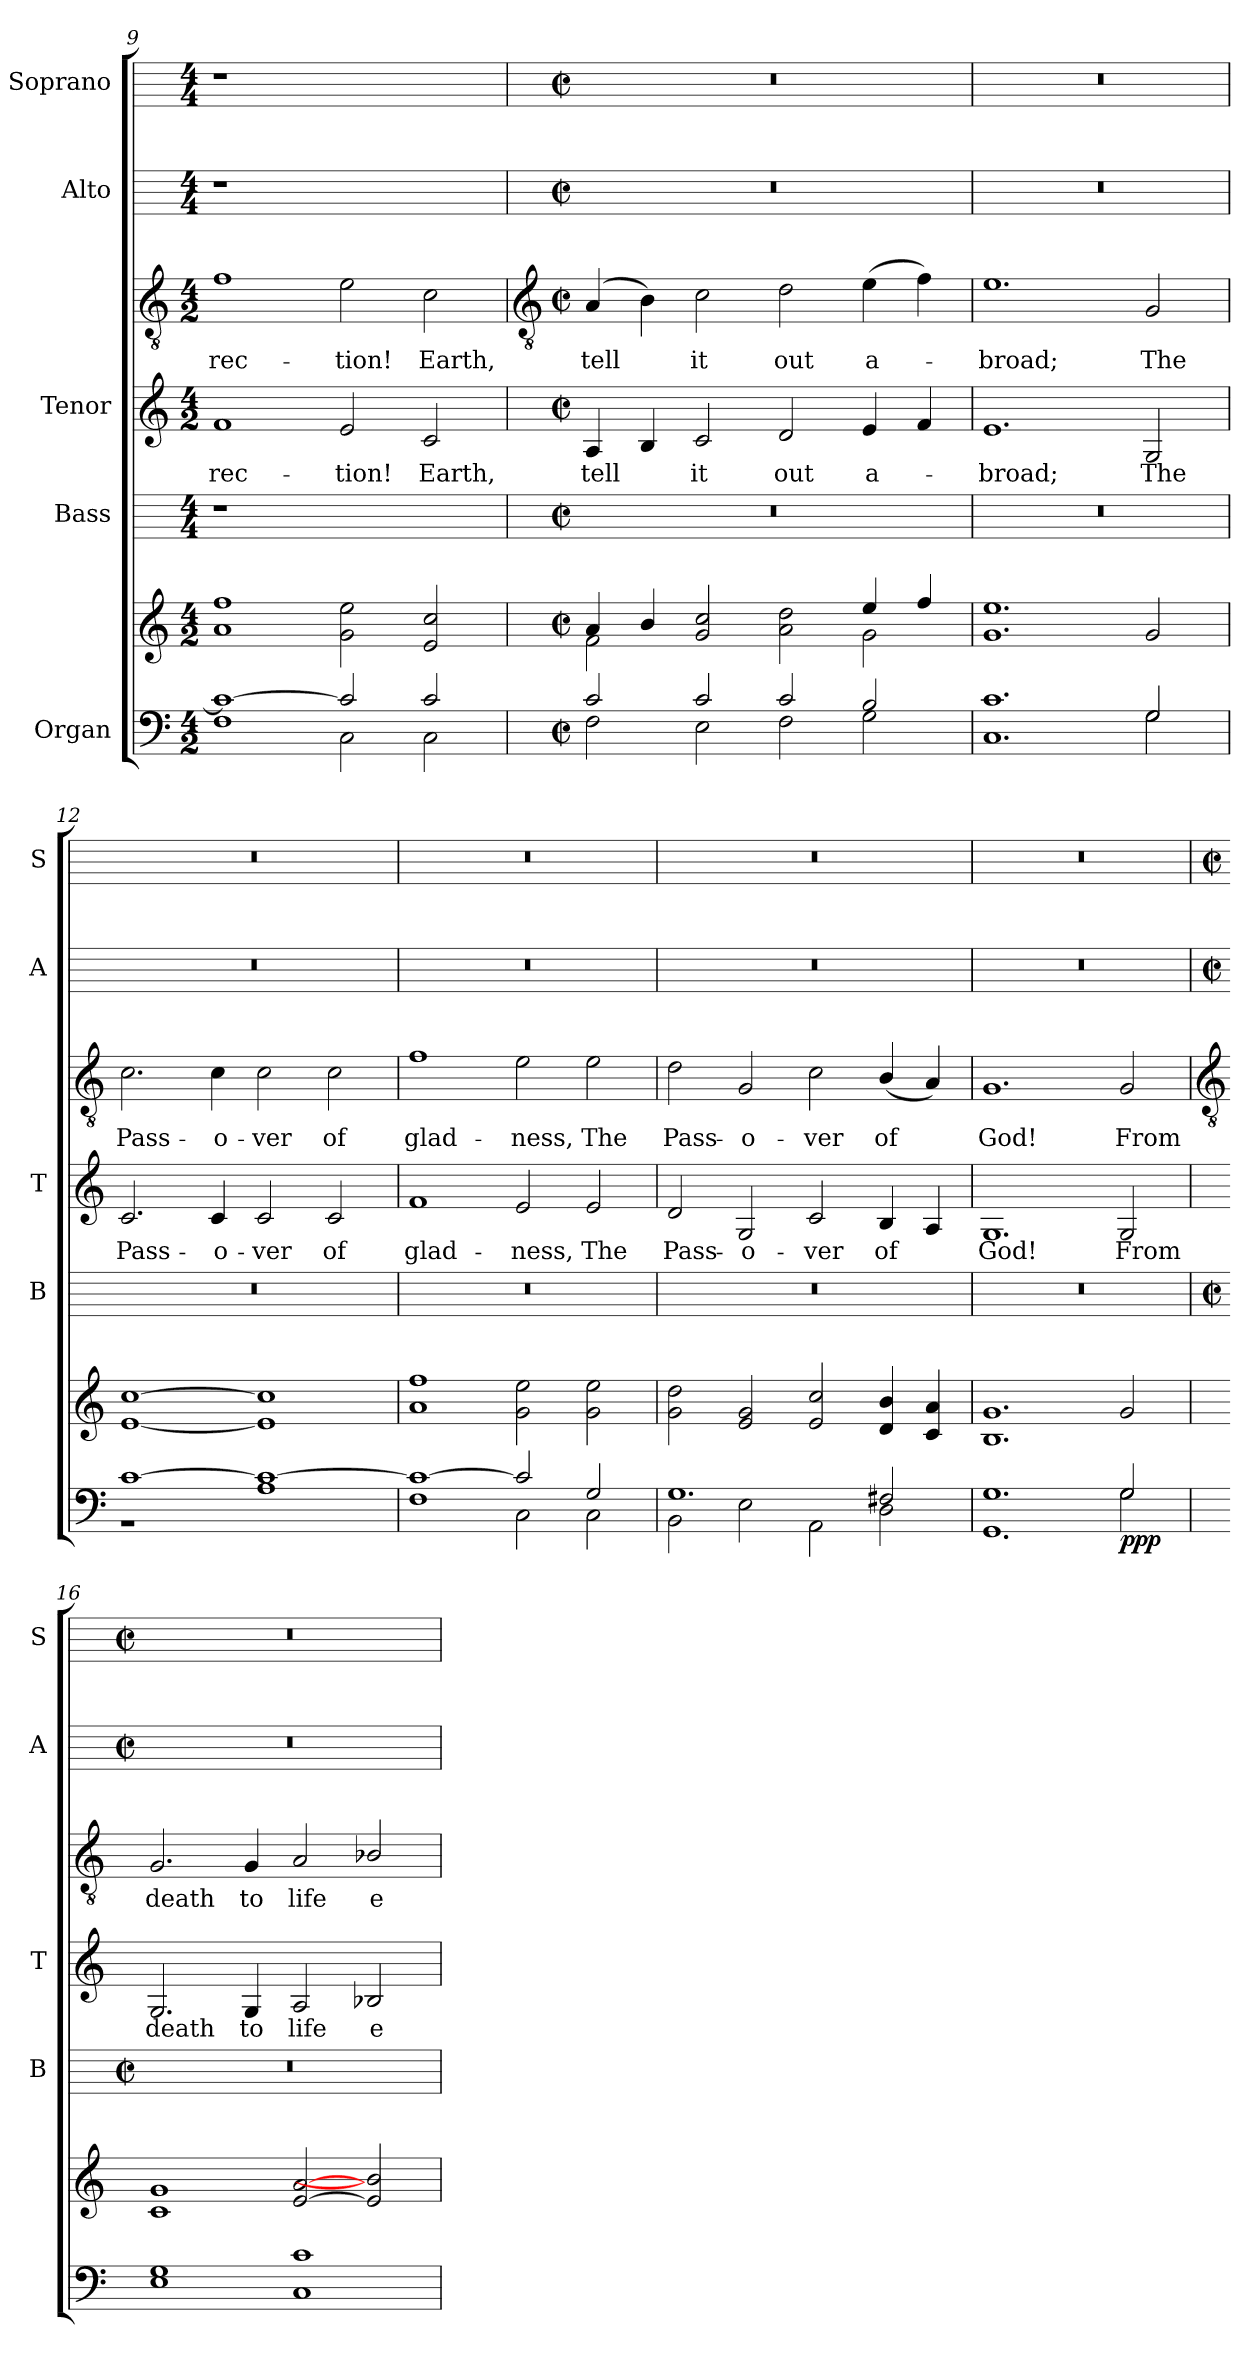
**kern	**kern	**dynam	**kern	**kern	**text	**kern	**text	**dynam	**kern	**kern
*part5	*part5	*part5	*part4	*part3	*part3	*part3	*part3	*part3	*part2	*part1
*staff7	*staff6	*staff6/7	*staff5	*staff4	*staff4	*staff3	*staff3	*staff3/4	*staff2	*staff1
*I"Organ	*	*	*I"Bass	*I"Tenor	*	*	*	*	*I"Alto	*I"Soprano
*	*	*	*I'B	*I'T	*	*	*	*	*I'A	*I'S
*clefF4	*clefG2	*	*	*	*	*clefGv2	*	*	*	*
*k[]	*k[]	*	*	*k[]	*	*k[]	*	*	*	*
*C:	*C:	*	*	*C:	*	*C:	*	*	*	*
*M4/2	*M4/2	*	*M4/4	*M4/2	*	*M4/2	*	*	*M4/4	*M4/4
=9	=9	=9	=9	=9	=9	=9	=9	=9	=9	=9
*^	*	*	*	*	*	*	*	*	*	*
!	!	!	!	!	!	!LO:LY:b	!	!LO:LY:b	!	!	!
1c/_	1F\	1a 1ff	.	1r	1f	-rec-	1f	-rec-	.	1r	1r
!	!	!	!	!	!	!LO:LY:b	!	!LO:LY:b	!	!	!
2c/]	2C\	2g 2ee	.	1ryy	2e	-tion!	2e	-tion!	.	1ryy	1ryy
!	!	!	!	!	!	!LO:LY:b	!	!LO:LY:b	!	!	!
2c/	2C\	2e 2cc	.	.	2c	Earth,	2c	Earth,	.	.	.
!!LO:LB:g=z
=10	=10	=10	=10	=10	=10	=10	=10	=10	=10	=10	=10
*	*	*	*	*	*	*	*clefGv2	*	*	*	*
*M4/2	*	*M4/2	*	*M4/2	*M4/2	*	*M4/2	*	*	*M4/2	*M4/2
*met(c|)	*	*met(c|)	*	*met(c|)	*met(c|)	*	*met(c|)	*	*	*met(c|)	*met(c|)
*	*	*^	*	*	*	*	*	*	*	*	*
!	!	!	!	!	!	!	!LO:LY:b	!	!LO:LY:b	!	!	!
2c/	2F\	4a	2f\	.	0r	4A	tell	(<4A	tell	.	0r	0r
.	.	4b/	.	.	.	4B	.	4B)	.	.	.	.
!	!	!	!	!	!	!	!LO:LY:b	!	!LO:LY:b	!	!	!
2c/	2E\	2g 2cc	2ryy	.	.	2c	it	2c	it	.	.	.
!	!	!	!	!	!	!	!LO:LY:b	!	!LO:LY:b	!	!	!
2c/	2F\	2a 2dd	2ryy	.	.	2d	out	2d	out	.	.	.
!	!	!	!	!	!	!	!LO:LY:b	!	!LO:LY:b	!	!	!
2B/	2G\	4ee/	2g\	.	.	4e	a-	(>4e	a-	.	.	.
.	.	4ff/	.	.	.	4f	.	4f)	.	.	.	.
=11	=11	=11	=11	=11	=11	=11	=11	=11	=11	=11	=11	=11
!	!	!	!	!	!	!	!LO:LY:b	!	!LO:LY:b	!	!	!
1.c/	1.C\	1.g 1.ee	0ryy	.	0r	1.e	broad;	1.e	broad;	.	0r	0r
!	!	!	!	!	!	!	!LO:LY:b	!	!LO:LY:b	!	!	!
2G/	2G\	2g	.	.	.	2G	The	2G	The	.	.	.
*	*	*v	*v	*	*	*	*	*	*	*	*	*
=12	=12	=12	=12	=12	=12	=12	=12	=12	=12	=12	=12
!	!	!	!	!	!	!LO:LY:b	!	!LO:LY:b	!	!	!
[1c/	1r	[1e [1cc	.	0r	2.c	Pass-	2.c	Pass-	.	0r	0r
!	!	!	!	!	!	!LO:LY:b	!	!LO:LY:b	!	!	!
.	.	.	.	.	4c	-o-	4c	-o-	.	.	.
!	!	!	!	!	!	!LO:LY:b	!	!LO:LY:b	!	!	!
1c/_	1A\	1e] 1cc]	.	.	2c	-ver	2c	-ver	.	.	.
!	!	!	!	!	!	!LO:LY:b	!	!LO:LY:b	!	!	!
.	.	.	.	.	2c	of	2c	of	.	.	.
=13	=13	=13	=13	=13	=13	=13	=13	=13	=13	=13	=13
!	!	!	!	!	!	!LO:LY:b	!	!LO:LY:b	!	!	!
1c/_	1F\	1a 1ff	.	0r	1f	glad-	1f	glad-	.	0r	0r
!	!	!	!	!	!	!LO:LY:b	!	!LO:LY:b	!	!	!
2c/]	2C\	2g 2ee	.	.	2e	-ness,	2e	-ness,	.	.	.
!	!	!	!	!	!	!LO:LY:b	!	!LO:LY:b	!	!	!
2G/	2C\	2g 2ee	.	.	2e	The	2e	The	.	.	.
=14	=14	=14	=14	=14	=14	=14	=14	=14	=14	=14	=14
!	!	!	!	!	!	!LO:LY:b	!	!LO:LY:b	!	!	!
1.G/	2BB\	2g 2dd	.	0r	2d	Pass-	2d	Pass-	.	0r	0r
!	!	!	!	!	!	!LO:LY:b	!	!LO:LY:b	!	!	!
.	2E\	2e 2g	.	.	2G	-o-	2G	-o-	.	.	.
!	!	!	!	!	!	!LO:LY:b	!	!LO:LY:b	!	!	!
.	2AA\	2e 2cc	.	.	2c	-ver	2c	-ver	.	.	.
!	!	!	!	!	!	!LO:LY:b	!	!LO:LY:b	!	!	!
2F#X/	2D\	4d 4b	.	.	4B/	of	(<4B/	of	.	.	.
.	.	4c 4a	.	.	4A	.	4A)	.	.	.	.
=15	=15	=15	=15	=15	=15	=15	=15	=15	=15	=15	=15
!	!	!	!	!	!	!LO:LY:b	!	!LO:LY:b	!	!	!
1.G/	1.GG\	1.B 1.g	.	0r	1.G	God!	1.G	God!	.	0r	0r
!	!	!	!LO:DY:b=2	!	!	!LO:LY:b	!	!LO:LY:b	!	!	!
!	!	!	!LO:DY:n=1:b=2	!	!	!	!	!	!	!	!
!	!	!	!LO:DY:n=2:b	!	!	!	!	!	!LO:DY:b=2	!	!
!	!	!	!	!	!	!	!	!	!LO:DY:n=1:b	!	!
2G/	2G\	2g	p p p	.	2G	From	2G	From	mp mp	.	.
!!LO:LB:g=z
=16	=16	=16	=16	=16	=16	=16	=16	=16	=16	=16	=16
*	*	*	*	*	*	*	*clefGv2	*	*	*	*
*	*	*	*	*M4/2	*	*	*	*	*	*M4/2	*M4/2
*	*	*	*	*met(c|)	*	*	*	*	*	*met(c|)	*met(c|)
*	*	*^	*	*	*	*	*	*	*	*	*
!	!	!	!	!	!	!	!LO:LY:b	!	!LO:LY:b	!	!	!
1G/	1E\	1c 1g	0ryy	.	0r	2.G	death	2.G	death	.	0r	0r
!	!	!	!	!	!	!	!LO:LY:b	!	!LO:LY:b	!	!	!
.	.	.	.	.	.	4G	to	4G	to	.	.	.
!	!	!	!	!	!	!	!LO:LY:b	!	!LO:LY:b	!	!	!
1c/	1C\	[2e [2a	.	.	.	2A	life	2A	life	.	.	.
!	!	!	!	!	!	!	!LO:LY:b	!	!LO:LY:b	!	!	!
.	.	2e] 2b-]	.	.	.	2B-X/	e-	2B-X/	e-	.	.	.
*v	*v	*	*	*	*	*	*	*	*	*	*	*
*	*v	*v	*	*	*	*	*	*	*	*	*
=	=	=	=	=	=	=	=	=	=	=
*-	*-	*-	*-	*-	*-	*-	*-	*-	*-	*-
